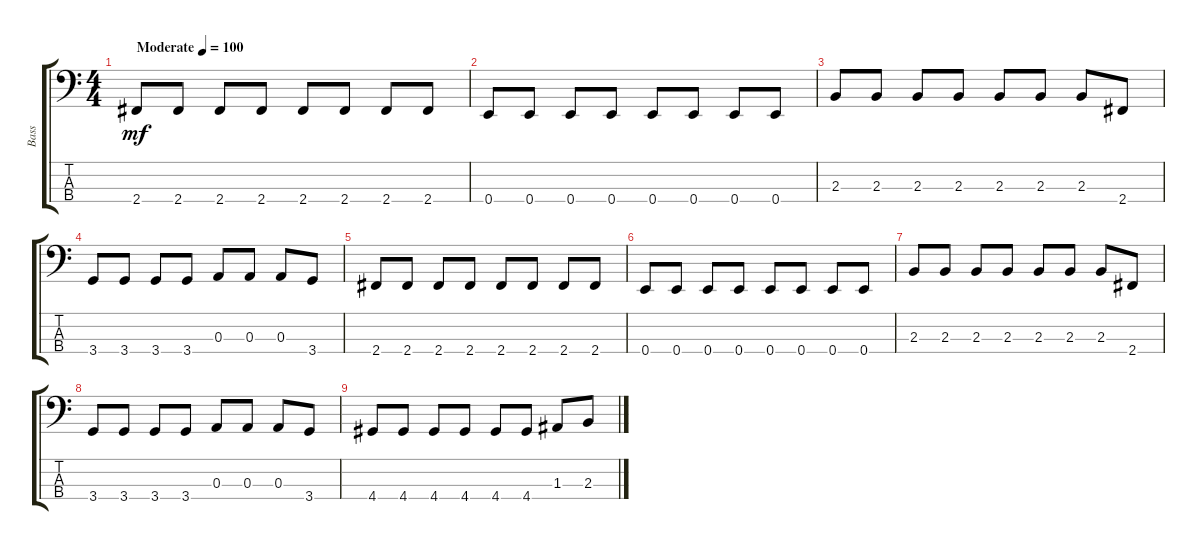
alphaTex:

\track ("Bass" "Bass") {instrument electricbassfinger}
\staff {score tabs}
\tuning (G2 D2 A1 E1) {hide}
\ts (4 4)
\tempo (100 "Moderate")
\clef f4
\ks c
2.4.8{dy mf instrument electricbassfinger} 2.4.8 2.4.8 2.4.8 2.4.8 2.4.8 2.4.8 2.4.8 |
0.4.8 0.4.8 0.4.8 0.4.8 0.4.8 0.4.8 0.4.8 0.4.8 |
2.3.8 2.3.8 2.3.8 2.3.8 2.3.8 2.3.8 2.3.8 2.4.8 |
3.4.8 3.4.8 3.4.8 3.4.8 0.3.8 0.3.8 0.3.8 3.4.8 |
2.4.8 2.4.8 2.4.8 2.4.8 2.4.8 2.4.8 2.4.8 2.4.8 |
0.4.8 0.4.8 0.4.8 0.4.8 0.4.8 0.4.8 0.4.8 0.4.8 |
2.3.8 2.3.8 2.3.8 2.3.8 2.3.8 2.3.8 2.3.8 2.4.8 |
3.4.8 3.4.8 3.4.8 3.4.8 0.3.8 0.3.8 0.3.8 3.4.8 |
4.4.8 4.4.8 4.4.8 4.4.8 4.4.8 4.4.8 1.3.8 2.3.8
